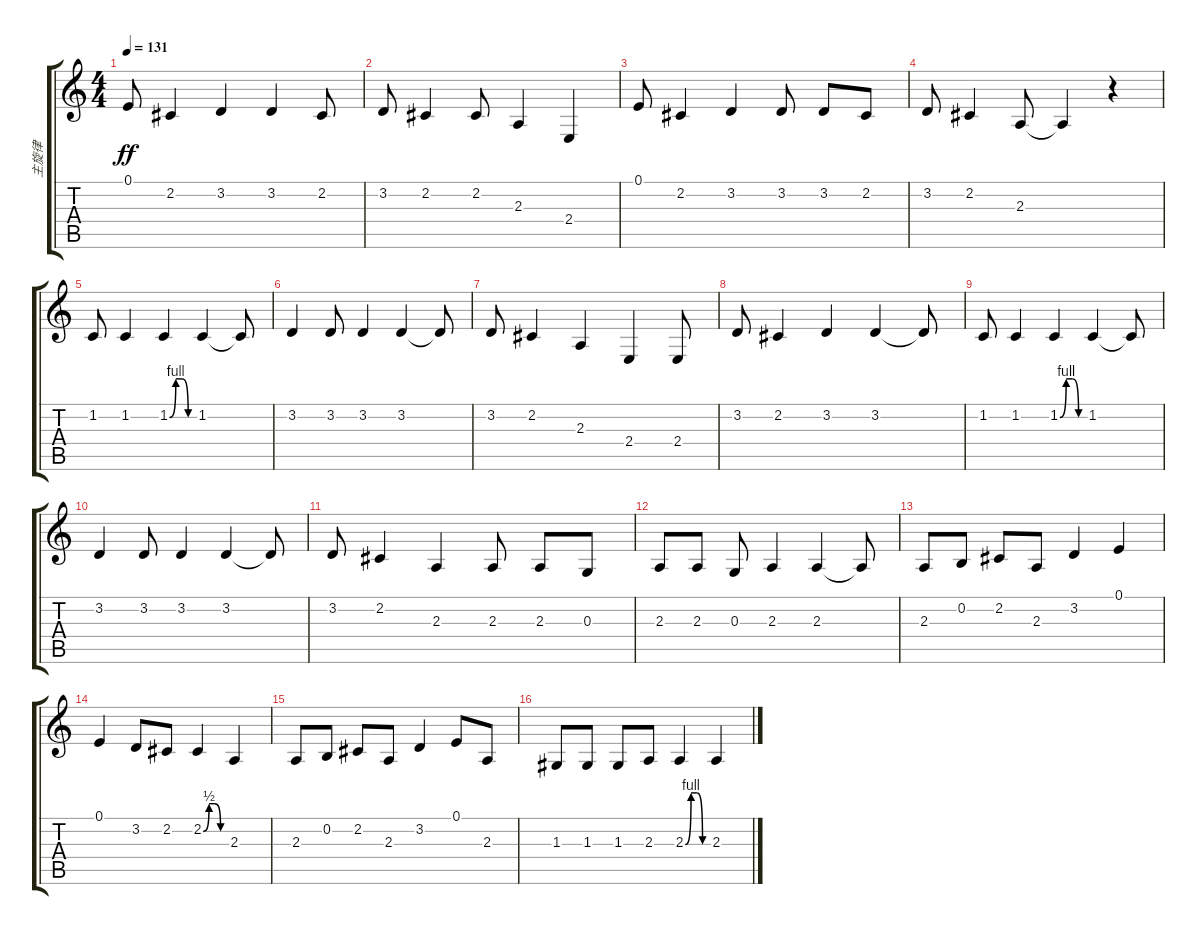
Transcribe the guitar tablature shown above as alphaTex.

\track ("主旋律" "主旋律") {instrument synthbrass2}
\staff {score tabs}
\tuning (E4 B3 G3 D3 A2 E2) {hide}
\ts (4 4)
\tempo 131
\clef g2
\ks c
0.1.8{dy ff} 2.2.4 3.2.4 3.2.4 2.2.8 |
3.2.8 2.2.4 2.2.8 2.3.4 2.4.4 |
0.1.8 2.2.4 3.2.4 3.2.8 3.2.8 2.2.8 |
3.2.8 2.2.4 2.3.8 2.3{t}.4 r.4 |
1.2.8 1.2.4 1.2{be (custom 0 0 15 4 30 4 45 0 60 0)}.4 1.2.4 1.2{t}.8 |
3.2.4 3.2.8 3.2.4 3.2.4 3.2{t}.8 |
3.2.8 2.2.4 2.3.4 2.4.4 2.4.8 |
3.2.8 2.2.4 3.2.4 3.2.4 3.2{t}.8 |
1.2.8 1.2.4 1.2{be (custom 0 0 15 4 30 4 45 0 60 0)}.4 1.2.4 1.2{t}.8 |
3.2.4 3.2.8 3.2.4 3.2.4 3.2{t}.8 |
3.2.8 2.2.4 2.3.4 2.3.8 2.3.8 0.3.8 |
2.3.8 2.3.8 0.3.8 2.3.4 2.3.4 2.3{t}.8 |
2.3.8 0.2.8 2.2.8 2.3.8 3.2.4 0.1.4 |
0.1.4 3.2.8 2.2.8 2.2{be (custom 0 0 15 2 30 2 45 0 60 0)}.4 2.3.4 |
2.3.8 0.2.8 2.2.8 2.3.8 3.2.4 0.1.8 2.3.8 |
1.3.8 1.3.8 1.3.8 2.3.8 2.3{be (custom 0 0 15 4 30 4 45 0 60 0)}.4 2.3.4
